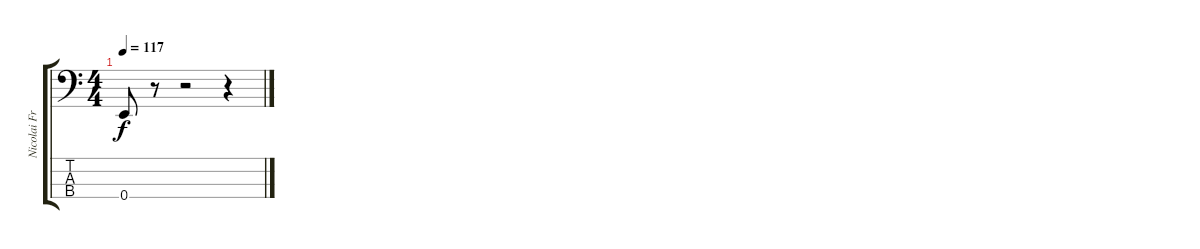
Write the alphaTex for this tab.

\track ("Nicolai Fraiture - Bass" "Nicolai Fr") {instrument electricbasspick}
\staff {score tabs}
\tuning (G2 D2 A1 E1) {hide}
\ts (4 4)
\tempo 117
\clef f4
\ks c
0.4.8{dy f} r.8 r.2 r.4
